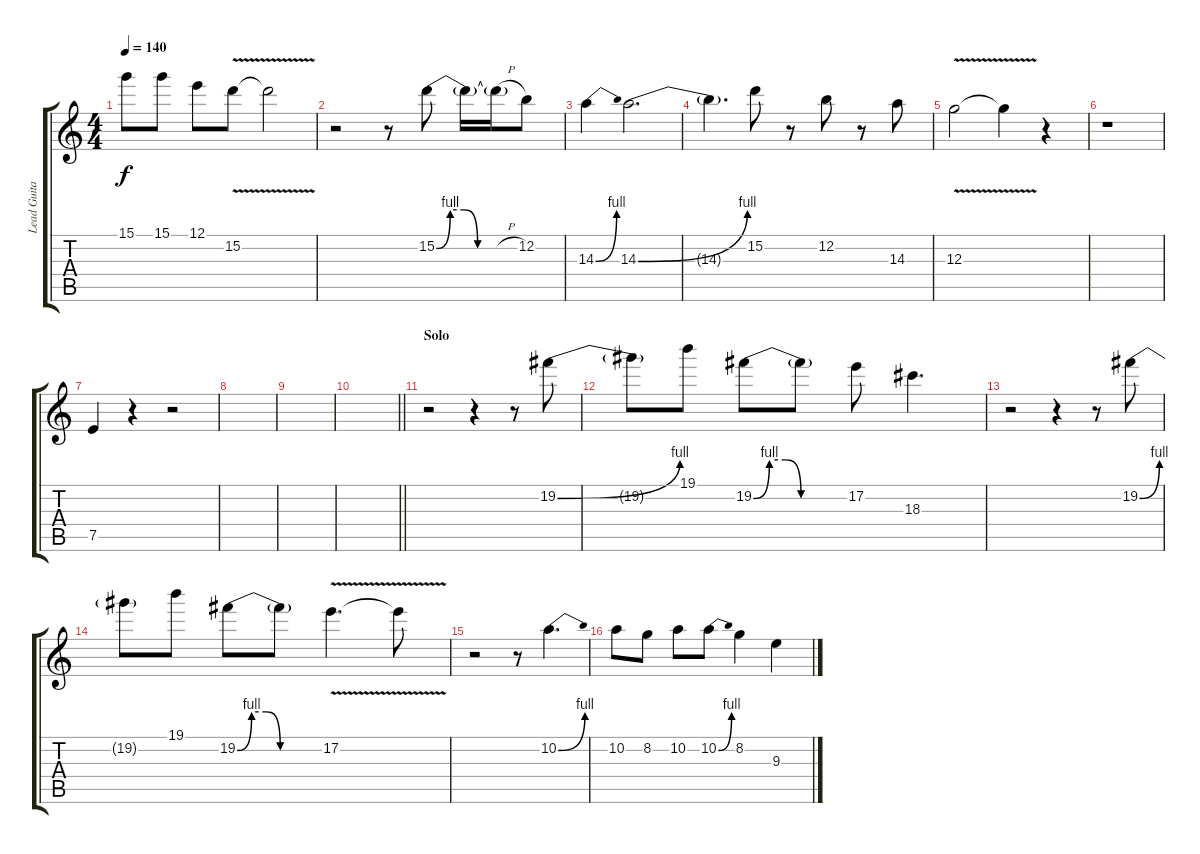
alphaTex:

\track ("Lead Guitar" "Lead Guita") {instrument overdrivenguitar}
\staff {score tabs}
\tuning (E4 B3 G3 D3 A2 E2) {hide}
\ts (4 4)
\tempo 140
\clef g2
\ks c
15.1{t}.8{dy f} 15.1.8 12.1.8 15.2{v}.8 15.2{t}.2 |
r.2 r.8 15.2{be (custom 0 0 10 4 20 4 30 0 60 0)}.8 15.2{t}.16 15.2{h t}.16 12.2.8 |
14.3{be (bend 0 0 60 4)}.4 14.3{be (bend 0 0 60 4)}.2{d} |
14.3{t}.4{d} 15.2.8 r.8 12.2.8 r.8 14.3.8 |
12.3{v}.2 12.3{t}.4 r.4 |
r.1 |
7.5.4 r.4 r.2 |
|
|
\barLineRight lightlight
|
\section ("" "Solo")
r.2 r.4 r.8 19.2{be (bend 0 0 60 4)}.8 |
19.2{t}.8 19.1.8 19.2{be (custom 0 0 10 4 20 4 30 0 60 0)}.8 19.2{t}.8 17.2.8 18.3.4{d} |
r.2 r.4 r.8 19.2{be (bend 0 0 60 4)}.8 |
19.2{t}.8 19.1.8 19.2{be (custom 0 0 10 4 20 4 30 0 60 0)}.8 19.2{t}.8 17.2{v}.4{d} 17.2{t}.8 |
r.2 r.8 10.2{be (bend 0 0 60 4)}.4{d} |
10.2.8 8.2.8 10.2.8 10.2{be (bend 0 0 60 4)}.8 8.2.4 9.3.4
